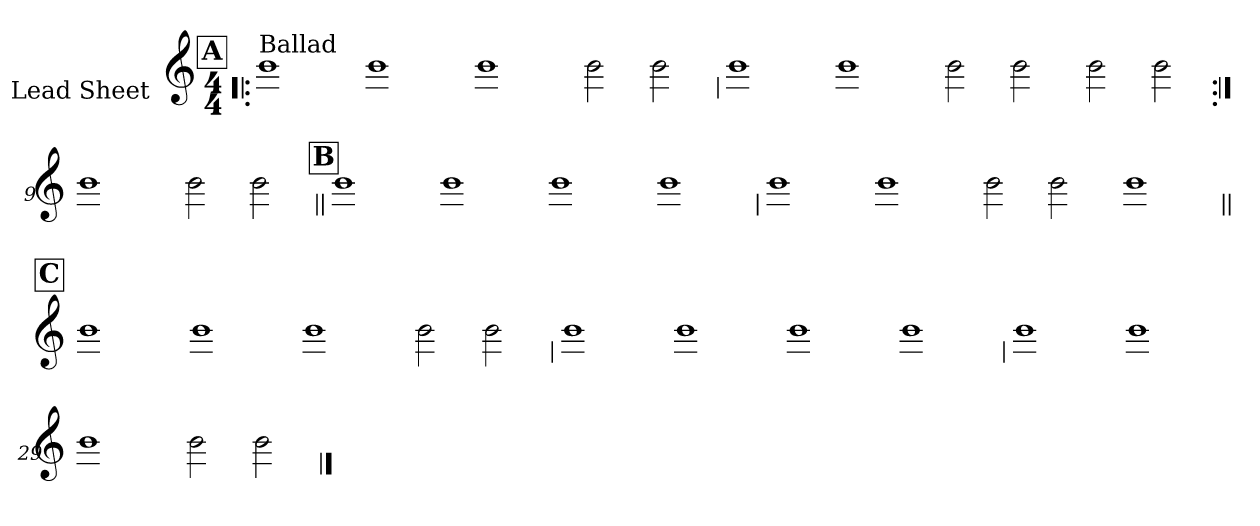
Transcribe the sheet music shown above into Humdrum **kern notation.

**kern
*part1
*staff1
*I"Lead Sheet
*stria0
*clefG2
*k[]
*C:
*M4/4
!!LO:REH:place=s1:a:t=A
=1!|:
!LO:TX:a:t=Ballad
1b
=2-
1b
=3-
1b
=4-
2b
2b
!!LO:LB:g=z
=5
1b
=6-
1b
=7-
2b
2b
=8-
2b
2b
!!LO:LB:g=z
=9:|!
1b
=10-
2b
2b
!!LO:LB:g=z
!!LO:REH:place=s1:a:t=B
=11||
1b
=12-
1b
=13-
1b
=14-
1b
!!LO:LB:g=z
=15
1b
=16-
1b
=17-
2b
2b
=18-
1b
!!LO:LB:g=z
!!LO:REH:place=s1:a:t=C
=19||
1b
=20-
1b
=21-
1b
=22-
2b
2b
!!LO:LB:g=z
=23
1b
=24-
1b
=25-
1b
=26-
1b
!!LO:LB:g=z
=27
1b
=28-
1b
=29-
1b
=30-
2b
2b
==
*-
